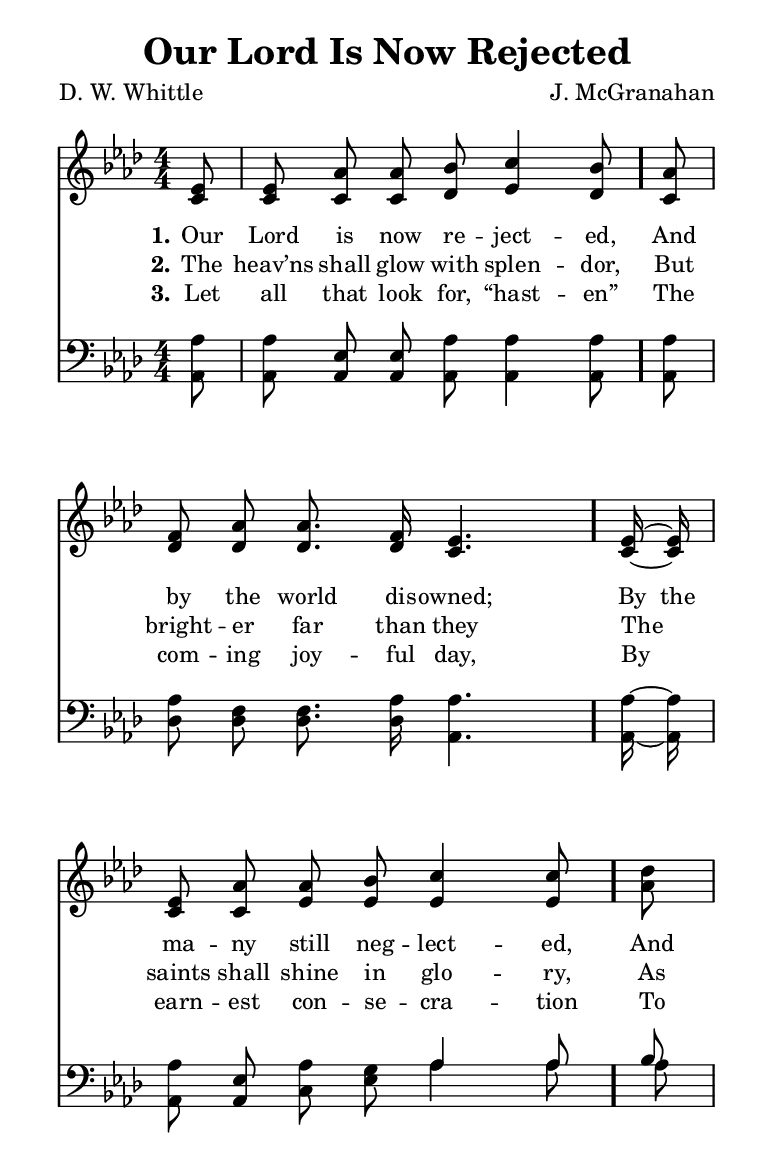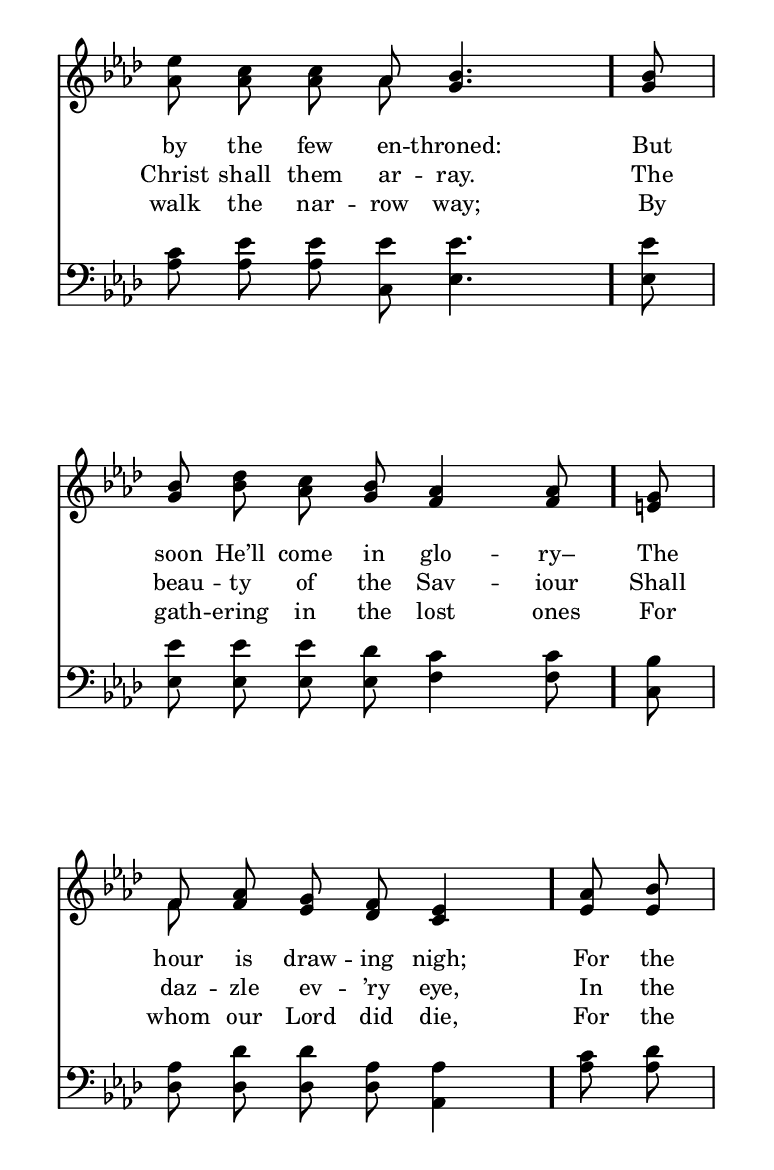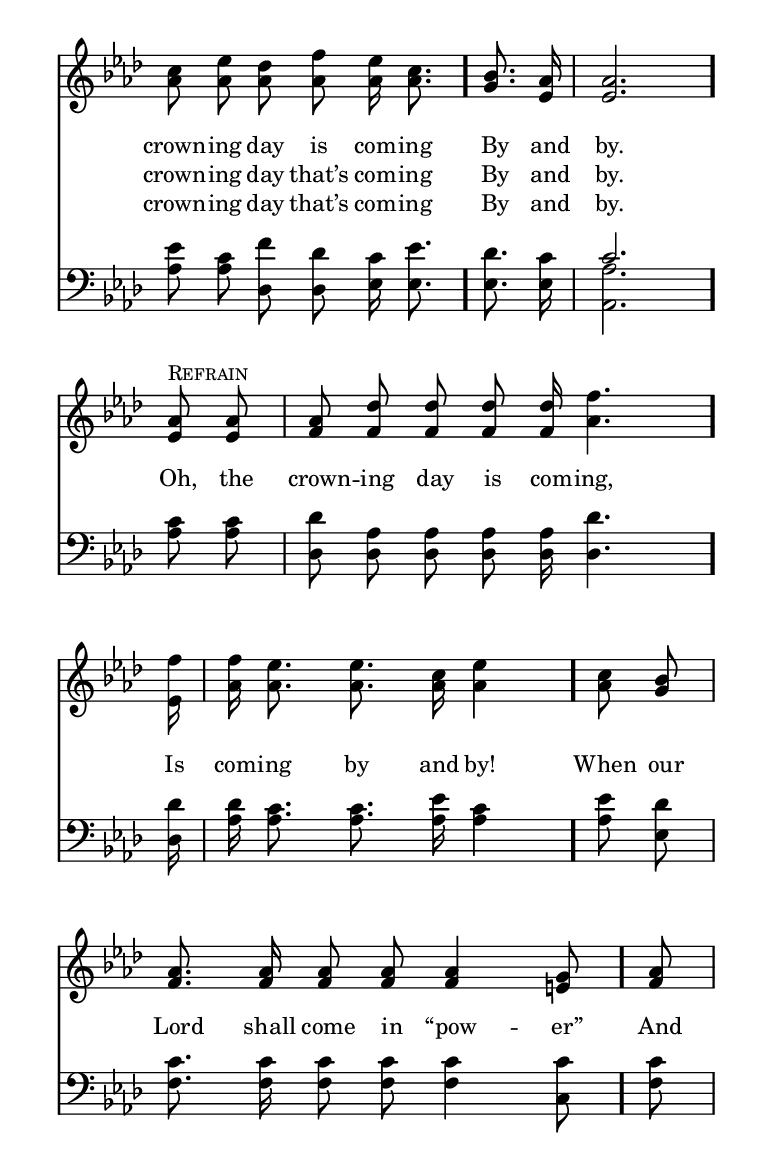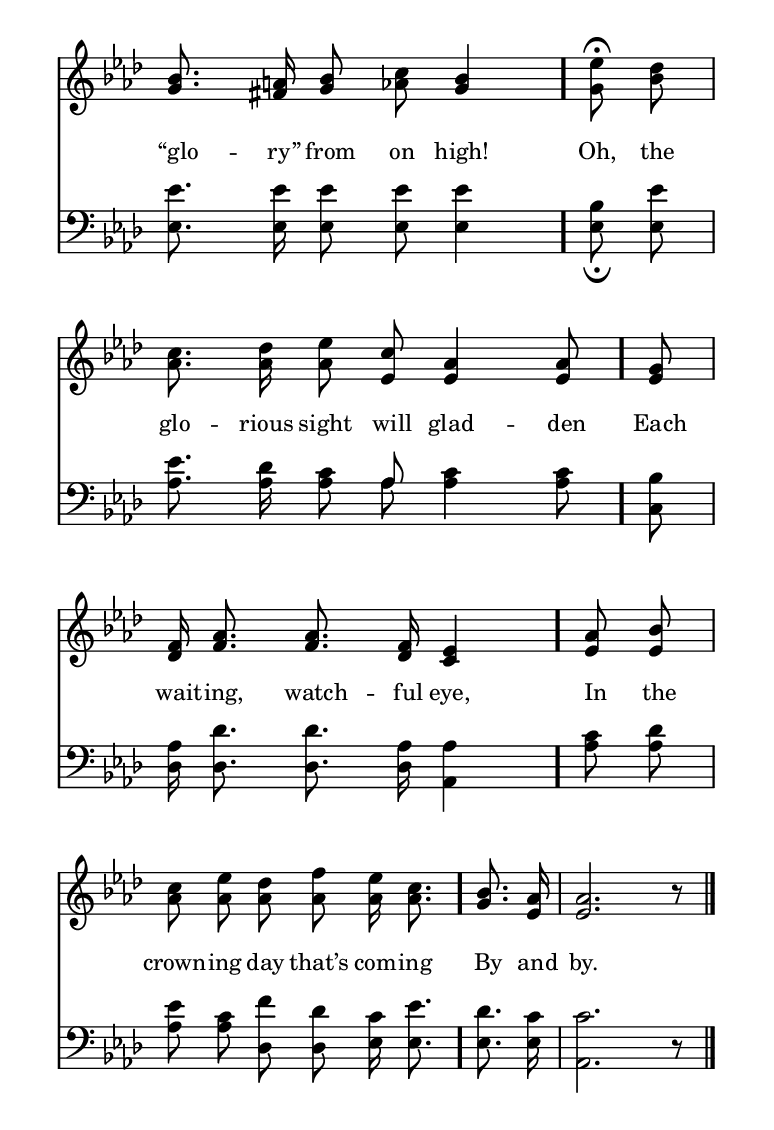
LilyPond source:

\include "common/global.ily"
\paper {
  \include "common/paper.ily"
  page-count = #(cond (is-eogsized 2) (#t #f))
  systems-per-page = #(cond (is-eogsized 4) (#t #f))
}

\header{
  hymnnumber = "188"
  title = "Our Lord Is Now Rejected"
  tunename = ""
  meter = ""
  poet = "D. W. Whittle"
  composer = "J. McGranahan"
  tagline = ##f
}

ta = { \tempo 4=80 }
tb = { \tempo 4=40 }

patternA = { c8 | c8 c c c c4 c8 }
patternC = { c16 ~ c16 | c8 c c c c4 c8 }
patternB = { c8 | c8 c c8. c16 c4. }
patternD = { c8 | c8 c c c c4. }
patternE = { c8 | c8 c c c c4 }
patternF = { c8 c | c c c c c16 c8. c8. c16 | c2. }

patternG = { aes8 aes | aes des des des des16 f4. }
patternH = { f16 | f ees8. ees c16 ees4 }
patternI = { c8 bes | aes8. aes16 aes8 aes aes4 g8 }
patternJ = { aes8 | bes8. a16 bes8 c bes4 }
patternK = { ees8 des | c8. des16 ees8 c aes4 aes8 }
patternL = { g8 | f16 aes8. aes f16 ees4 }

global = {
  \include "common/overrides.ily"
  \override Staff.TimeSignature.style = #'numbered
  \time 4/4
  \override Score.MetronomeMark.transparent = ##t % hide all fermata changes too
  \ta
  \key aes \major
  \partial 8
  \autoBeamOff
}

notesSoprano = {
\global
\relative c' {

  \changePitch \patternA { ees | ees aes aes bes c bes }
  \changePitch \patternB { aes | f aes aes f ees }
  \changePitch \patternC { ees ~ ees | ees aes aes bes c c }
  \changePitch \patternD { des | ees c c aes bes }
  \changePitch \patternA { bes | bes des c bes aes aes }
  \changePitch \patternE { g | f aes g f ees }
  \changePitch \patternF { aes bes | c ees des f ees c bes aes | aes }

  \break

  << s^\markup { \small \caps "Refrain" }
  { aes8 aes | aes des des des des16 f4. } >>
  f16 | f ees8. ees c16 ees4
  c8 bes | aes8. aes16 aes8 aes aes4 g8
  aes8 | bes8. a16 bes8 c bes4
  \ta ees8 \fermata \ta des | c8. des16 ees8 c aes4 aes8
  g8 | f16 aes8. aes f16 ees4
  aes8 bes | c ees des f ees16 c8. bes aes16 | aes2. r8

  \bar "|."

}
}

notesAlto = {
\global
\relative e' {

  \changePitch \patternA { c | c c c des ees des }
  \changePitch \patternB { c | des des des des | c }
  \changePitch \patternC { c ~ c | c c ees ees ees ees }
  \changePitch \patternD { aes | aes aes aes aes g }
  \changePitch \patternA { g | g bes aes g f f }
  \changePitch \patternE { e | f f ees des c }
  \changePitch \patternF { ees ees | aes aes aes aes aes aes g ees | ees }

  \changePitch \patternG { ees ees | f f f f f aes }
  \changePitch \patternH { es | aes aes aes aes aes }
  \changePitch \patternI { aes g | f f f f f e }
  \changePitch \patternJ { f | g fis g aes! g }
  \changePitch \patternK { g bes | aes aes aes ees ees ees }
  \changePitch \patternL { ees | des f f des c }
  \changePitch \patternF { ees ees | aes aes aes aes aes aes g ees | ees r }

}
}

notesTenor = {
\global
\relative a {

  \changePitch \patternA { aes | aes ees ees aes aes aes }
  \changePitch \patternB { aes | aes f f aes aes }
  \changePitch \patternC { aes ~ aes | aes ees aes g aes aes }
  \changePitch \patternD { bes | c ees ees ees ees }
  \changePitch \patternA { ees | ees ees ees des c c }
  \changePitch \patternE { bes | aes des des aes aes }
  \changePitch \patternF { c des | ees c f des c ees des c | c }

  \changePitch \patternG { c c | des aes aes aes aes des }
  \changePitch \patternH { des | des c c ees c }
  \changePitch \patternI { ees des | c c c c c c }
  \changePitch \patternJ { c | ees ees ees ees ees }
  \changePitch \patternK { bes ees | ees des c aes c c }
  \changePitch \patternL { bes | aes des des aes aes }
  \changePitch \patternF { c des | ees c f des c ees des c | c r }

}
}

notesBass = {
\global
\relative f, {

  \changePitch \patternA { aes | aes aes aes aes aes aes }
  \changePitch \patternB { aes | des des des des aes }
  \changePitch \patternC { aes ~ aes | aes aes c ees aes aes }
  \changePitch \patternD { aes | aes aes aes c, ees }
  \changePitch \patternA { ees | ees ees ees ees f f }
  \changePitch \patternE { c | des des des des aes }
  \changePitch \patternF { aes' aes | aes aes des, des ees ees ees ees | < aes aes, > }

  \changePitch \patternG { aes aes | des, des des des des des }
  \changePitch \patternH { des | aes' aes aes aes aes }
  \changePitch \patternI { aes ees | f f f f f c }
  \changePitch \patternJ { f | ees ees ees ees ees }
  \changePitch \patternK { ees_\fermata ees | aes aes aes aes aes aes }
  \changePitch \patternL { c, | des des des des aes }
  \changePitch \patternF { aes' aes | aes aes des, des ees ees ees ees | aes, r }

}
}

Refrain = \lyricmode {

Oh, the crown -- ing day is com -- ing, \bar "."
Is com -- ing by and by! \bar "."
When our Lord shall come in “pow -- er” \bar "."
And “glo -- ry” from on high! \bar "."
Oh, the glo -- rious sight will glad -- den \bar "."
Each wait -- ing, watch -- ful eye, \bar "."
In the crown -- ing day that’s com -- ing \bar "."
By and by. \bar "."

}

wordsA = \lyricmode {
\set stanza = "1."

Our Lord is now re -- ject -- ed, \bar "."
And by the world dis -- owned; \bar "."
{ \mon } By the { \moff } ma -- ny still neg -- lect -- ed, \bar "."
And by the few en -- throned: \bar "."
But soon He’ll come in glo -- ry– \bar "."
The hour is draw -- ing nigh; \bar "."
For the crown -- ing day is com -- ing \bar "."
By and by. \bar "."

}

wordsB = \lyricmode {
\set stanza = "2."

The heav’ns shall glow with splen -- dor,
But bright -- er far than they
The saints shall shine in glo -- ry,
As Christ shall them ar -- ray.
The beau -- ty of the Sav -- iour
Shall daz -- zle ev -- ’ry eye,
In the crown -- ing day that’s com -- ing
By and by.

\Refrain

}

wordsC = \lyricmode {
\set stanza = "3."

Let all that look for, “hast -- en”
The com -- ing joy -- ful day,
By earn -- est con -- se -- cra -- tion
To walk the nar -- row way;
By gath -- ering in the lost ones
For whom our Lord did die,
For the crown -- ing day that’s com -- ing
By and by.

}

\score {
  \context ChoirStaff <<
    \context Staff = upper <<
      \set Staff.autoBeaming = ##f
      \set ChoirStaff.systemStartDelimiter = #'SystemStartBar
      \set ChoirStaff.printPartCombineTexts = ##f
      \partcombine #'(2 . 9) \notesSoprano \notesAlto
      \context NullVoice = sopranos { \voiceOne << \notesSoprano >> }
      \context NullVoice = altos { \voiceTwo << \notesAlto >> }
      \context Lyrics = one   \lyricsto sopranos \wordsA
      \context Lyrics = two   \lyricsto sopranos \wordsB
      \context Lyrics = three \lyricsto sopranos \wordsC
    >>
    \context Staff = men <<
      \set Staff.autoBeaming = ##f
      \clef bass
      \set ChoirStaff.printPartCombineTexts = ##f
      \partcombine #'(2 . 9) \notesTenor \notesBass
      \context NullVoice = tenors { \voiceOne << \notesTenor >> }
      \context NullVoice = basses { \voiceTwo << \notesBass >> }
    >>
  >>
  \layout {
    \include "common/layout.ily"
  }
  \midi{
    \include "common/midi.ily"
  }
}

\version "2.19.49"  % necessary for upgrading to future LilyPond versions.

% vi:set et ts=2 sw=2 ai nocindent syntax=lilypond:
